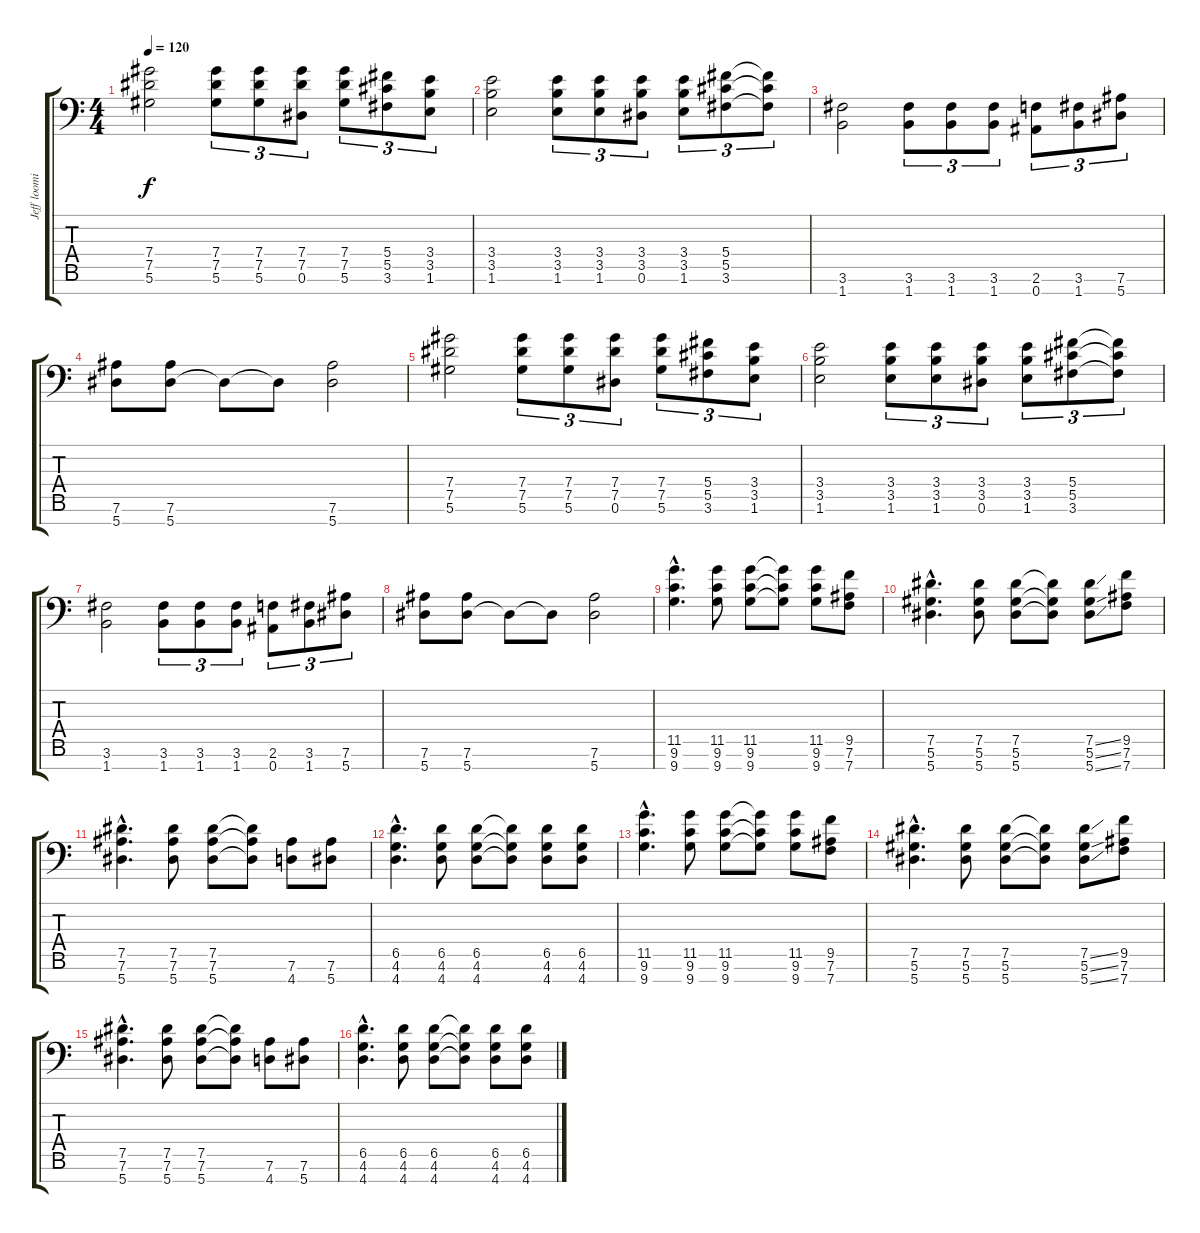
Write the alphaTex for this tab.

\track ("Jeff loomis" "Jeff loomi") {instrument distortionguitar}
\staff {score tabs}
\tuning (Eb4 Bb3 Gb3 Db3 Ab2 Eb2 Bb1) {hide}
\ts (4 4)
\tempo 120
\clef f4
\ks c
(7.4 7.5 5.6).2{dy f} (7.4 7.5 5.6).8{tu (3 2)} (7.4 7.5 5.6).8{tu (3 2)} (7.4 7.5 0.6).8{tu (3 2)} (7.4 7.5 5.6).8{tu (3 2)} (5.4 5.5 3.6).8{tu (3 2)} (3.4 3.5 1.6).8{tu (3 2)} |
(3.4 3.5 1.6).2 (3.4 3.5 1.6).8{tu (3 2)} (3.4 3.5 1.6).8{tu (3 2)} (3.4 3.5 0.6).8{tu (3 2)} (3.4 3.5 1.6).8{tu (3 2)} (5.4 5.5 3.6).8{tu (3 2)} (5.4{t} 5.5{t} 3.6{t}).8{tu (3 2)} |
(3.6 1.7).2 (3.6 1.7).8{tu (3 2)} (3.6 1.7).8{tu (3 2)} (3.6 1.7).8{tu (3 2)} (2.6 0.7).8{tu (3 2)} (3.6 1.7).8{tu (3 2)} (7.6 5.7).8{tu (3 2)} |
(7.6 5.7).8 (7.6 5.7).8 5.7{t}.8 5.7{t}.8 (7.6 5.7).2 |
(7.4 7.5 5.6).2 (7.4 7.5 5.6).8{tu (3 2)} (7.4 7.5 5.6).8{tu (3 2)} (7.4 7.5 0.6).8{tu (3 2)} (7.4 7.5 5.6).8{tu (3 2)} (5.4 5.5 3.6).8{tu (3 2)} (3.4 3.5 1.6).8{tu (3 2)} |
(3.4 3.5 1.6).2 (3.4 3.5 1.6).8{tu (3 2)} (3.4 3.5 1.6).8{tu (3 2)} (3.4 3.5 0.6).8{tu (3 2)} (3.4 3.5 1.6).8{tu (3 2)} (5.4 5.5 3.6).8{tu (3 2)} (5.4{t} 5.5{t} 3.6{t}).8{tu (3 2)} |
(3.6 1.7).2 (3.6 1.7).8{tu (3 2)} (3.6 1.7).8{tu (3 2)} (3.6 1.7).8{tu (3 2)} (2.6 0.7).8{tu (3 2)} (3.6 1.7).8{tu (3 2)} (7.6 5.7).8{tu (3 2)} |
(7.6 5.7).8 (7.6 5.7).8 5.7{t}.8 5.7{t}.8 (7.6 5.7).2 |
(11.5{hac} 9.6{hac} 9.7{hac}).4{d} (11.5 9.6 9.7).8 (11.5 9.6 9.7).8 (11.5{t} 9.6{t} 9.7{t}).8 (11.5 9.6 9.7).8 (9.5 7.6 7.7).8 |
(7.5{hac} 5.6{hac} 5.7{hac}).4{d} (7.5 5.6 5.7).8 (7.5 5.6 5.7).8 (7.5{t} 5.6{t} 5.7{t}).8 (7.5{ss} 5.6{ss} 5.7{ss}).8 (9.5 7.6 7.7).8 |
(7.5{hac} 7.6{hac} 5.7{hac}).4{d} (7.5 7.6 5.7).8 (7.5 7.6 5.7).8 (7.5{t} 7.6{t} 5.7{t}).8 (7.6 4.7).8 (7.6 5.7).8 |
(6.5{hac} 4.6{hac} 4.7{hac}).4{d} (6.5 4.6 4.7).8 (6.5 4.6 4.7).8 (6.5{t} 4.6{t} 4.7{t}).8 (6.5 4.6 4.7).8 (6.5 4.6 4.7).8 |
(11.5{hac} 9.6{hac} 9.7{hac}).4{d} (11.5 9.6 9.7).8 (11.5 9.6 9.7).8 (11.5{t} 9.6{t} 9.7{t}).8 (11.5 9.6 9.7).8 (9.5 7.6 7.7).8 |
(7.5{hac} 5.6{hac} 5.7{hac}).4{d} (7.5 5.6 5.7).8 (7.5 5.6 5.7).8 (7.5{t} 5.6{t} 5.7{t}).8 (7.5{ss} 5.6{ss} 5.7{ss}).8 (9.5 7.6 7.7).8 |
(7.5{hac} 7.6{hac} 5.7{hac}).4{d} (7.5 7.6 5.7).8 (7.5 7.6 5.7).8 (7.5{t} 7.6{t} 5.7{t}).8 (7.6 4.7).8 (7.6 5.7).8 |
(6.5{hac} 4.6{hac} 4.7{hac}).4{d} (6.5 4.6 4.7).8 (6.5 4.6 4.7).8 (6.5{t} 4.6{t} 4.7{t}).8 (6.5 4.6 4.7).8 (6.5 4.6 4.7).8
